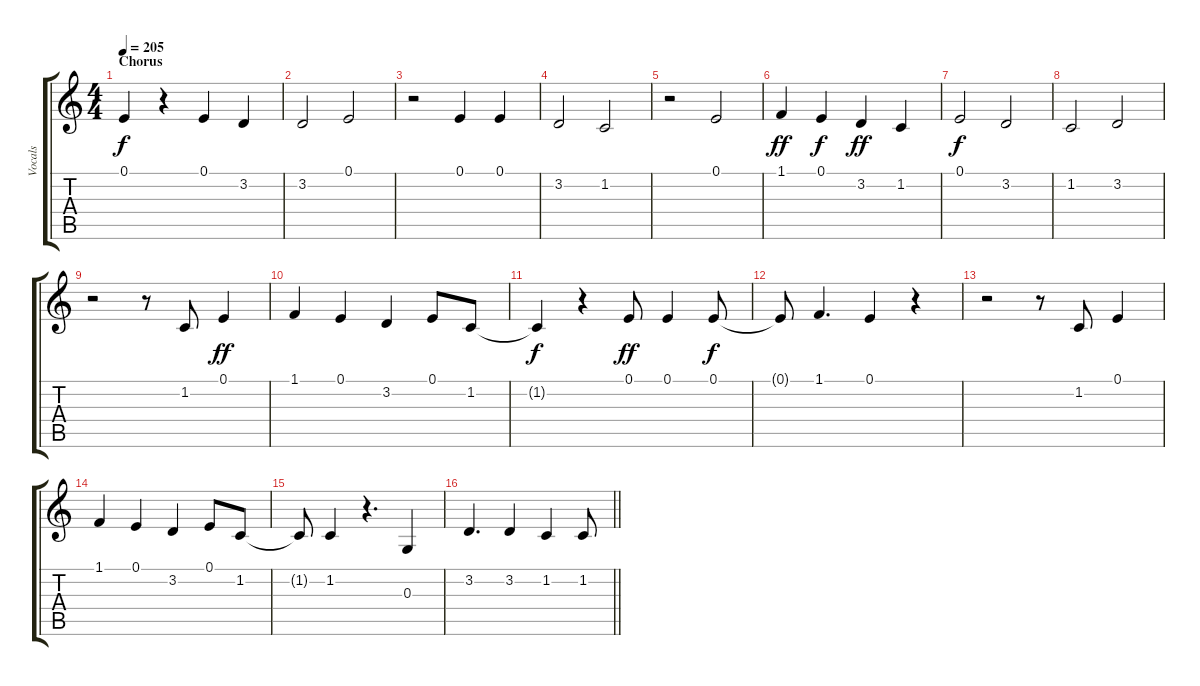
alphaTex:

\track ("Vocals" "Vocals") {instrument clarinet}
\staff {score tabs}
\tuning (E4 B3 G3 D3 A2 E2) {hide}
\ts (4 4)
\section ("" "Chorus")
\tempo 205
\clef g2
\ks c
0.1{t}.4{dy f} r.4 0.1.4 3.2.4 |
3.2.2 0.1.2 |
r.2 0.1.4 0.1.4 |
3.2.2 1.2.2 |
r.2 0.1.2 |
1.1.4{dy ff} 0.1.4{dy f} 3.2.4{dy ff} 1.2.4 |
0.1.2{dy f} 3.2.2 |
1.2.2 3.2.2 |
r.2 r.8 1.2.8 0.1.4{dy ff} |
1.1.4 0.1.4 3.2.4 0.1.8 1.2.8 |
1.2{t}.4{dy f} r.4 0.1.8{dy ff} 0.1.4 0.1.8{dy f} |
0.1{t}.8 1.1.4{d} 0.1.4 r.4 |
r.2 r.8 1.2.8 0.1.4 |
1.1.4 0.1.4 3.2.4 0.1.8 1.2.8 |
1.2{t}.8 1.2.4 r.4{d} 0.3.4 |
\barLineRight lightlight
3.2.4{d} 3.2.4 1.2.4 1.2.8
